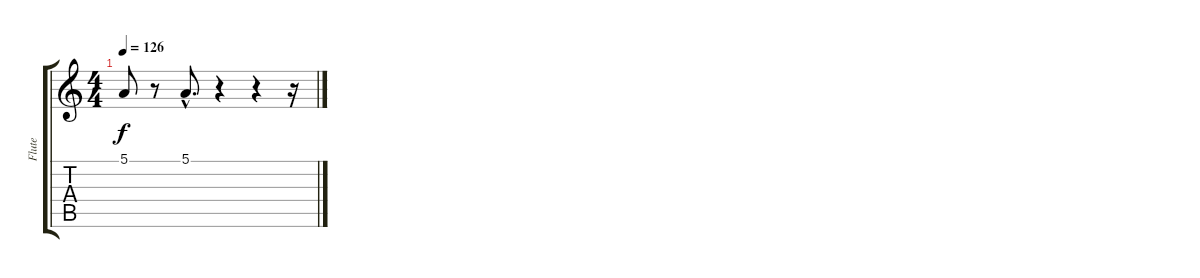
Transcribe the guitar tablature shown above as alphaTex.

\track ("Flute" "Flute") {instrument flute}
\staff {score tabs}
\tuning (E4 B3 G3 D3 A2 E2) {hide}
\ts (4 4)
\tempo 126
\clef g2
\ks c
5.1.8{dy f} r.8 5.1{hac}.8{d} r.4 r.4 r.16
